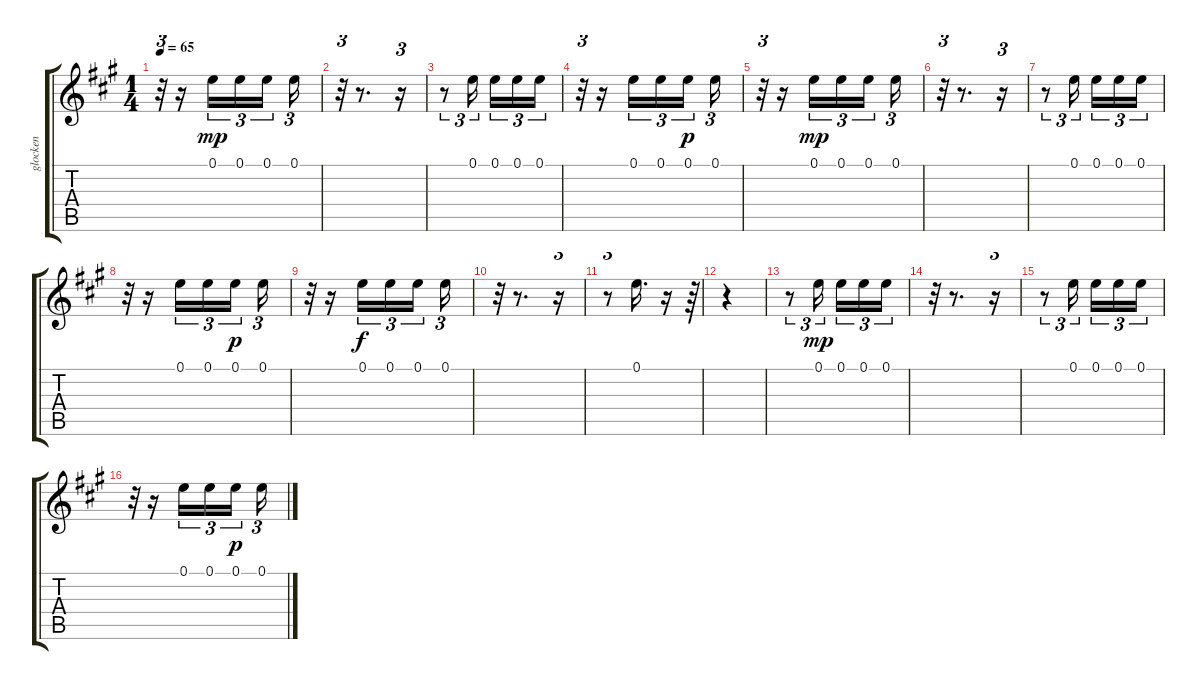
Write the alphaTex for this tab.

\track ("glocken             " "glocken   ") {instrument acousticguitarnylon}
\staff {score tabs}
\tuning (E4 B3 G3 D3 A2 E2) {hide}
\ts (1 4)
\tempo 65
\clef g2
\ks a
r.32{tu (3 2) dy p} r.16 0.1.16{tu (3 2) dy mp} 0.1.16{tu (3 2)} 0.1.16{tu (3 2) beam splitsecondary} 0.1.16{tu (3 2)} |
r.32{tu (3 2)} r.8{d} r.16{tu (3 2)} |
r.8{tu (3 2)} 0.1.16{tu (3 2) beam splitsecondary} 0.1.16{tu (3 2)} 0.1.16{tu (3 2)} 0.1.16{tu (3 2)} |
r.32{tu (3 2)} r.16 0.1.16{tu (3 2)} 0.1.16{tu (3 2)} 0.1.16{tu (3 2) dy p beam splitsecondary} 0.1.16{tu (3 2)} |
r.32{tu (3 2)} r.16 0.1.16{tu (3 2) dy mp} 0.1.16{tu (3 2)} 0.1.16{tu (3 2) beam splitsecondary} 0.1.16{tu (3 2)} |
r.32{tu (3 2)} r.8{d} r.16{tu (3 2)} |
r.8{tu (3 2)} 0.1.16{tu (3 2) beam splitsecondary} 0.1.16{tu (3 2)} 0.1.16{tu (3 2)} 0.1.16{tu (3 2)} |
r.32{tu (3 2)} r.16 0.1.16{tu (3 2)} 0.1.16{tu (3 2)} 0.1.16{tu (3 2) dy p beam splitsecondary} 0.1.16{tu (3 2)} |
r.32{tu (3 2)} r.16 0.1.16{tu (3 2) dy f} 0.1.16{tu (3 2)} 0.1.16{tu (3 2) beam splitsecondary} 0.1.16{tu (3 2)} |
r.32{tu (3 2)} r.8{d} r.16{tu (3 2)} |
r.8{tu (3 2)} 0.1.16{d} r.16 r.64{tu (3 2)} |
r.4 |
r.8{tu (3 2)} 0.1.16{tu (3 2) dy mp beam splitsecondary} 0.1.16{tu (3 2)} 0.1.16{tu (3 2)} 0.1.16{tu (3 2)} |
r.32{tu (3 2)} r.8{d} r.16{tu (3 2)} |
r.8{tu (3 2)} 0.1.16{tu (3 2) beam splitsecondary} 0.1.16{tu (3 2)} 0.1.16{tu (3 2)} 0.1.16{tu (3 2)} |
r.32{tu (3 2)} r.16 0.1.16{tu (3 2)} 0.1.16{tu (3 2)} 0.1.16{tu (3 2) dy p beam splitsecondary} 0.1.16{tu (3 2)}
